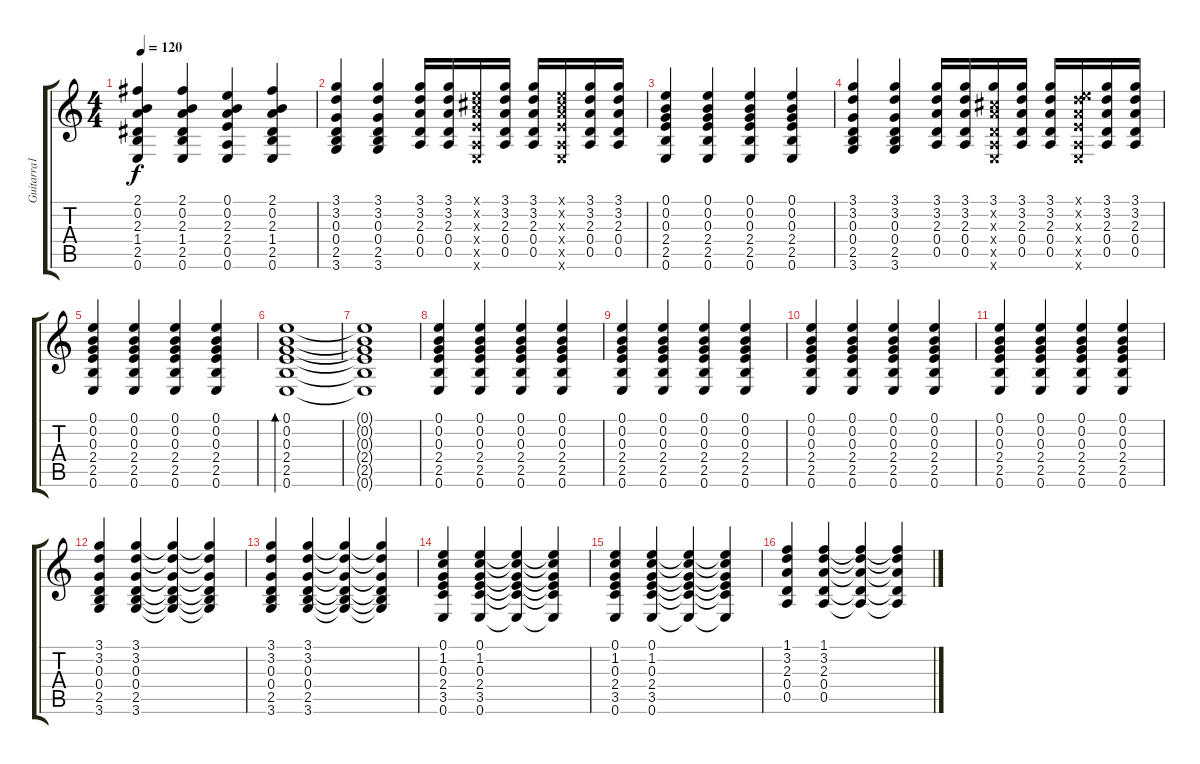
\track ("Guitarra1" "Guitarra1") {instrument acousticguitarnylon}
\staff {score tabs}
\tuning (E4 B3 G3 D3 A2 E2) {hide}
\ts (4 4)
\tempo 120
\clef g2
\ks c
(2.1 0.2 2.3 1.4 2.5 0.6).4{dy f} (2.1 0.2 2.3 1.4 2.5 0.6).4 (0.1 0.2 2.3 2.4 0.5 0.6).4 (2.1 0.2 2.3 1.4 2.5 0.6).4 |
(3.1 3.2 0.3 0.4 2.5 3.6).4 (3.1 3.2 0.3 0.4 2.5 3.6).4 (3.1 3.2 2.3 0.4 0.5).16 (3.1 3.2 2.3 0.4 0.5).16 (0.1{x} 2.2{x} 2.3{x} 2.4{x} 0.5{x} 0.6{x}).16 (3.1 3.2 2.3 0.4 0.5).16 (3.1 3.2 2.3 0.4 0.5).16 (0.1{x} 2.2{x} 2.3{x} 2.4{x} 0.5{x} 0.6{x}).16 (3.1 3.2 2.3 0.4 0.5).16 (3.1 3.2 2.3 0.4 0.5).16 |
(0.1 0.2 0.3 2.4 2.5 0.6).4 (0.1 0.2 0.3 2.4 2.5 0.6).4 (0.1 0.2 0.3 2.4 2.5 0.6).4 (0.1 0.2 0.3 2.4 2.5 0.6).4 |
(3.1 3.2 0.3 0.4 2.5 3.6).4 (3.1 3.2 0.3 0.4 2.5 3.6).4 (3.1 3.2 2.3 0.4 0.5).16 (3.1 3.2 2.3 0.4 0.5).16 (3.1 2.2{x} 2.3{x} 0.4{x} 0.5{x} 0.6{x}).16 (3.1 3.2 2.3 0.4 0.5).16 (3.1 3.2 2.3 0.4 0.5).16 (0.1{x} 3.2{x} 2.3{x} 2.4{x} 0.5{x} 0.6{x}).16 (3.1 3.2 2.3 0.4 0.5).16 (3.1 3.2 2.3 0.4 0.5).16 |
(0.1 0.2 0.3 2.4 2.5 0.6).4 (0.1 0.2 0.3 2.4 2.5 0.6).4 (0.1 0.2 0.3 2.4 2.5 0.6).4 (0.1 0.2 0.3 2.4 2.5 0.6).4 |
(0.1 0.2 0.3 2.4 2.5 0.6).1{bd 480} |
(0.1{t} 0.2{t} 0.3{t} 2.4{t} 2.5{t} 0.6{t}).1 |
(0.1 0.2 0.3 2.4 2.5 0.6).4 (0.1 0.2 0.3 2.4 2.5 0.6).4 (0.1 0.2 0.3 2.4 2.5 0.6).4 (0.1 0.2 0.3 2.4 2.5 0.6).4 |
(0.1 0.2 0.3 2.4 2.5 0.6).4 (0.1 0.2 0.3 2.4 2.5 0.6).4 (0.1 0.2 0.3 2.4 2.5 0.6).4 (0.1 0.2 0.3 2.4 2.5 0.6).4 |
(0.1 0.2 0.3 2.4 2.5 0.6).4 (0.1 0.2 0.3 2.4 2.5 0.6).4 (0.1 0.2 0.3 2.4 2.5 0.6).4 (0.1 0.2 0.3 2.4 2.5 0.6).4 |
(0.1 0.2 0.3 2.4 2.5 0.6).4 (0.1 0.2 0.3 2.4 2.5 0.6).4 (0.1 0.2 0.3 2.4 2.5 0.6).4 (0.1 0.2 0.3 2.4 2.5 0.6).4 |
(3.1 3.2 0.3 0.4 2.5 3.6).4 (3.1 3.2 0.3 0.4 2.5 3.6).4 (3.1{t} 3.2{t} 0.3{t} 0.4{t} 2.5{t} 3.6{t}).4 (3.1{t} 3.2{t} 0.3{t} 0.4{t} 2.5{t} 3.6{t}).4 |
(3.1 3.2 0.3 0.4 2.5 3.6).4 (3.1 3.2 0.3 0.4 2.5 3.6).4 (3.1{t} 3.2{t} 0.3{t} 0.4{t} 2.5{t} 3.6{t}).4 (3.1{t} 3.2{t} 0.3{t} 0.4{t} 2.5{t} 3.6{t}).4 |
(0.1 1.2 0.3 2.4 3.5 0.6).4 (0.1 1.2 0.3 2.4 3.5 0.6).4 (0.1{t} 1.2{t} 0.3{t} 2.4{t} 3.5{t} 0.6{t}).4 (0.1{t} 1.2{t} 0.3{t} 2.4{t} 3.5{t} 0.6{t}).4 |
(0.1 1.2 0.3 2.4 3.5 0.6).4 (0.1 1.2 0.3 2.4 3.5 0.6).4 (0.1{t} 1.2{t} 0.3{t} 2.4{t} 3.5{t} 0.6{t}).4 (0.1{t} 1.2{t} 0.3{t} 2.4{t} 3.5{t} 0.6{t}).4 |
(1.1 3.2 2.3 0.4 0.5).4 (1.1 3.2 2.3 0.4 0.5).4 (1.1{t} 3.2{t} 2.3{t} 0.4{t} 0.5{t}).4 (1.1{t} 3.2{t} 2.3{t} 0.4{t} 0.5{t}).4
